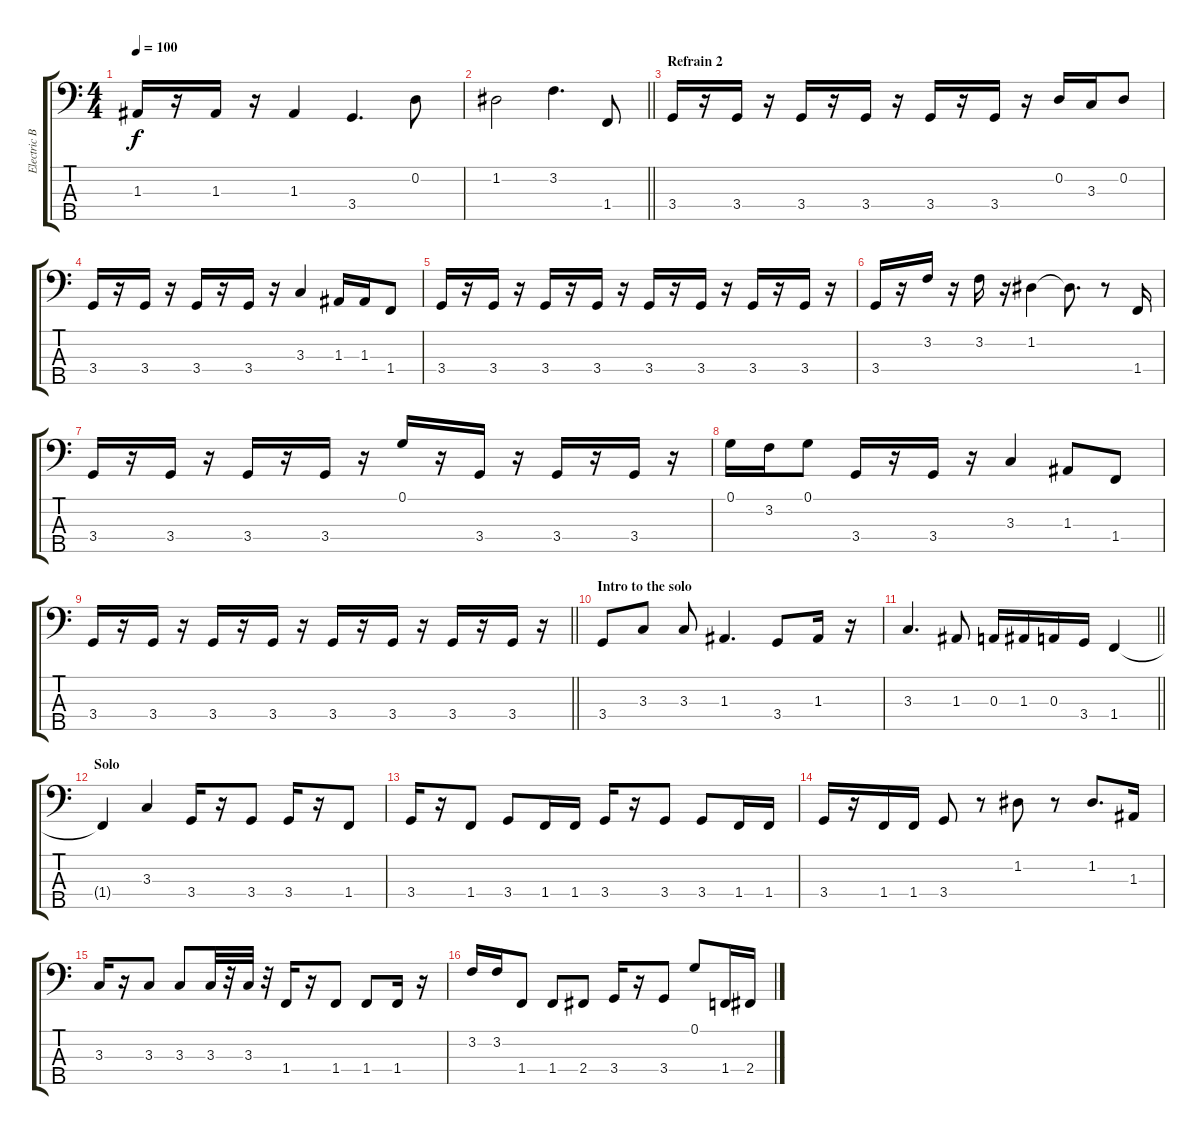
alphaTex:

\track ("Electric Bass" "Electric B") {instrument electricbasspick}
\staff {score tabs}
\tuning (G2 D2 A1 E1 B0) {hide}
\ts (4 4)
\tempo 100
\clef f4
\ks c
1.3.16{dy f} r.16 1.3.16 r.16 1.3.4 3.4.4{d} 0.2.8 |
\barLineRight lightlight
1.2.2 3.2.4{d} 1.4.8 |
\section ("" "Refrain 2")
3.4.16 r.16 3.4.16 r.16 3.4.16 r.16 3.4.16 r.16 3.4.16 r.16 3.4.16 r.16 0.2.16 3.3.16 0.2.8 |
3.4.16 r.16 3.4.16 r.16 3.4.16 r.16 3.4.16 r.16 3.3.4 1.3.16 1.3.16 1.4.8 |
3.4.16 r.16 3.4.16 r.16 3.4.16 r.16 3.4.16 r.16 3.4.16 r.16 3.4.16 r.16 3.4.16 r.16 3.4.16 r.16 |
3.4.16 r.16 3.2.16 r.16 3.2.16 r.16 1.2.4 1.2{t}.8{d} r.8 1.4.16 |
3.4.16 r.16 3.4.16 r.16 3.4.16 r.16 3.4.16 r.16 0.1.16 r.16 3.4.16 r.16 3.4.16 r.16 3.4.16 r.16 |
0.1.16 3.2.16 0.1.8 3.4.16 r.16 3.4.16 r.16 3.3.4 1.3.8 1.4.8 |
\barLineRight lightlight
3.4.16 r.16 3.4.16 r.16 3.4.16 r.16 3.4.16 r.16 3.4.16 r.16 3.4.16 r.16 3.4.16 r.16 3.4.16 r.16 |
\section ("" "Intro to the solo")
3.4.8 3.3.8 3.3.8 1.3.4{d} 3.4.8 1.3.16 r.16 |
\barLineRight lightlight
3.3.4{d} 1.3.8 0.3.16 1.3.16 0.3.16 3.4.16 1.4.4 |
\section ("" "Solo")
1.4{t}.4 3.3.4 3.4.16 r.16 3.4.8 3.4.16 r.16 1.4.8 |
3.4.16 r.16 1.4.8 3.4.8 1.4.16 1.4.16 3.4.16 r.16 3.4.8 3.4.8 1.4.16 1.4.16 |
3.4.16 r.16 1.4.16 1.4.16 3.4.8 r.8 1.2.8 r.8 1.2.8{d} 1.3.16 |
3.3.16 r.16 3.3.8 3.3.8 3.3.32 r.32 3.3.32 r.32 1.4.16 r.16 1.4.8 1.4.8 1.4.16 r.16 |
3.2.16 3.2.16 1.4.8 1.4.8 2.4.8 3.4.16 r.16 3.4.8 0.1.8 1.4.16 2.4.16
